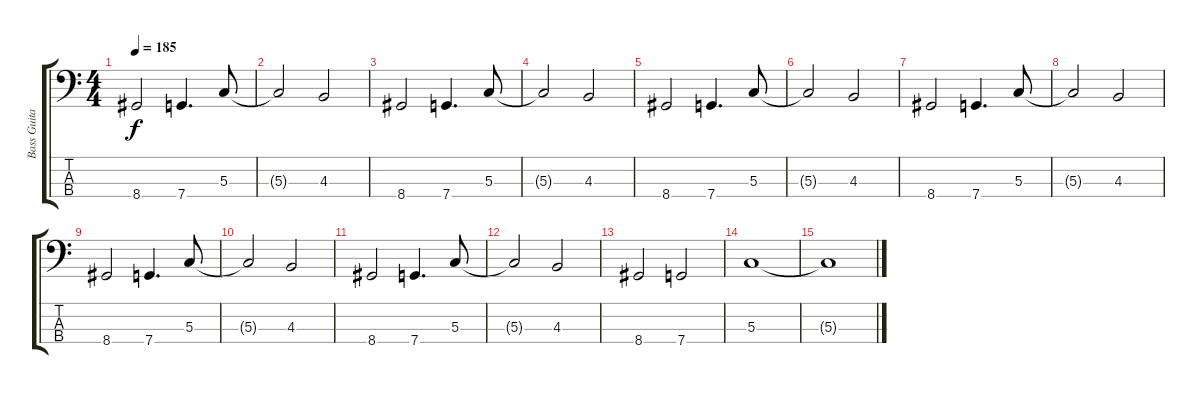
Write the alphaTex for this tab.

\track ("Bass Guitar (Max Green)" "Bass Guita") {instrument electricbasspick}
\staff {score tabs}
\tuning (F2 C2 G1 C1) {hide}
\ts (4 4)
\tempo 185
\clef f4
\ks c
8.4.2{dy f} 7.4.4{d} 5.3.8 |
5.3{t}.2 4.3.2 |
8.4.2 7.4.4{d} 5.3.8 |
5.3{t}.2 4.3.2 |
8.4.2 7.4.4{d} 5.3.8 |
5.3{t}.2 4.3.2 |
8.4.2 7.4.4{d} 5.3.8 |
5.3{t}.2 4.3.2 |
8.4.2 7.4.4{d} 5.3.8 |
5.3{t}.2 4.3.2 |
8.4.2 7.4.4{d} 5.3.8 |
5.3{t}.2 4.3.2 |
8.4.2 7.4.2 |
5.3.1 |
5.3{t}.1
